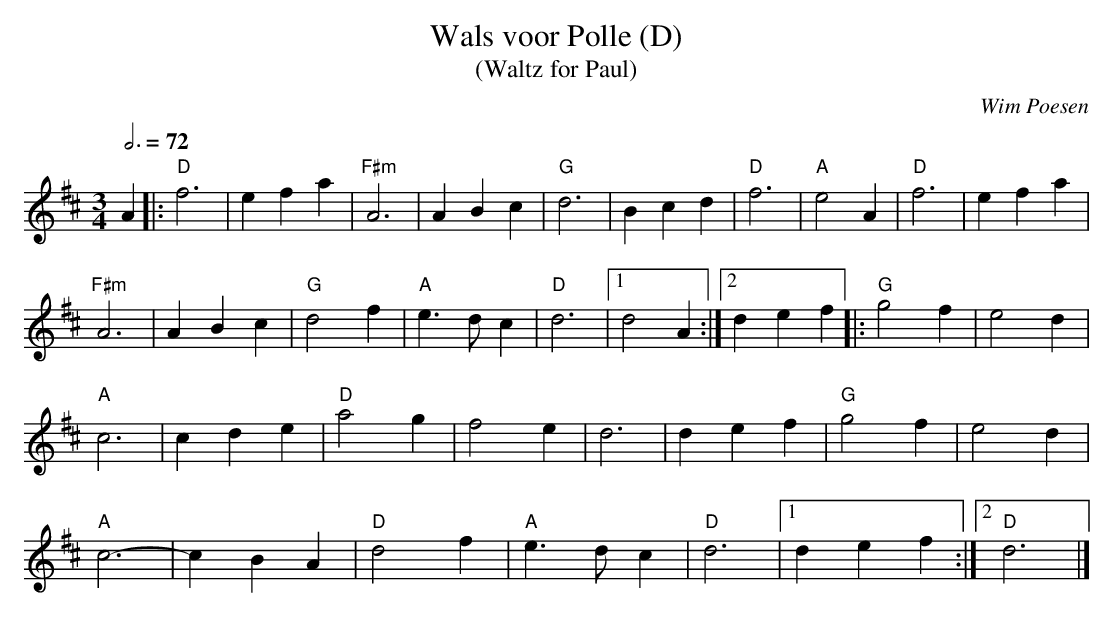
X:1
T:Wals voor Polle (D)
T:(Waltz for Paul)
C:Wim Poesen
Q:3/4=72
M:3/4
L:1/4
K:Dmaj
A |: "D" f3 | e f a | "F#m" A3 | A B c | "G" d3 | B c d | "D" f3 | "A" e2 A | "D" f3 | e f a |
"F#m" A3 | A B c | "G" d2 f | "A" e3/2 d/2 c | "D" d3 |1 d2 A :|2 d e f |: "G" g2 f |e2 d |
"A" c3 |c d e | "D" a2 g | f2 e | d3 | d e f | "G" g2 f | e2 d |
"A" c3- | c B A | "D" d2 f | "A" e3/2 d/2 c | "D" d3 |1 d e f :|2 "D" d3 |]
